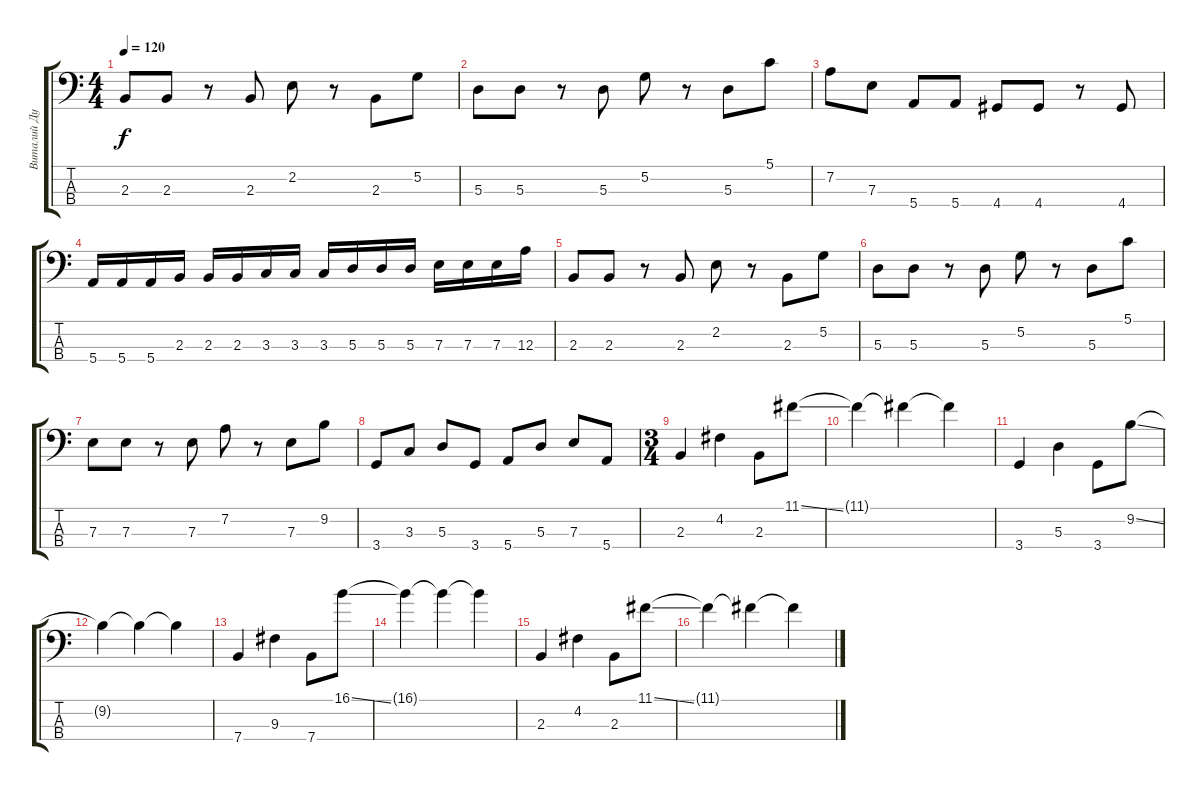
\track ("Виталий Дубинин" "Виталий Ду") {instrument slapbass1}
\staff {score tabs}
\tuning (G2 D2 A1 E1) {hide}
\ts (4 4)
\tempo 120
\clef f4
\ks c
2.3.8{dy f} 2.3.8 r.8 2.3.8 2.2.8 r.8 2.3.8 5.2.8 |
5.3.8 5.3.8 r.8 5.3.8 5.2.8 r.8 5.3.8 5.1.8 |
7.2.8 7.3.8 5.4.8 5.4.8 4.4.8 4.4.8 r.8 4.4.8 |
5.4.16 5.4.16 5.4.16 2.3.16 2.3.16 2.3.16 3.3.16 3.3.16 3.3.16 5.3.16 5.3.16 5.3.16 7.3.16 7.3.16 7.3.16 12.3.16 |
2.3.8 2.3.8 r.8 2.3.8 2.2.8 r.8 2.3.8 5.2.8 |
5.3.8 5.3.8 r.8 5.3.8 5.2.8 r.8 5.3.8 5.1.8 |
7.3.8 7.3.8 r.8 7.3.8 7.2.8 r.8 7.3.8 9.2.8 |
3.4.8 3.3.8 5.3.8 3.4.8 5.4.8 5.3.8 7.3.8 5.4.8 |
\ts (3 4)
2.3.4 4.2.4 2.3.8 11.1{ss}.8 |
11.1{t}.4 11.1{t}.4 11.1{t}.4 |
3.4.4 5.3.4 3.4.8 9.2{ss}.8 |
9.2{t}.4 9.2{t}.4 9.2{t}.4 |
7.4.4 9.3.4 7.4.8 16.1{ss}.8 |
16.1{t}.4 16.1{t}.4 16.1{t}.4 |
2.3.4 4.2.4 2.3.8 11.1{ss}.8 |
11.1{t}.4 11.1{t}.4 11.1{t}.4
